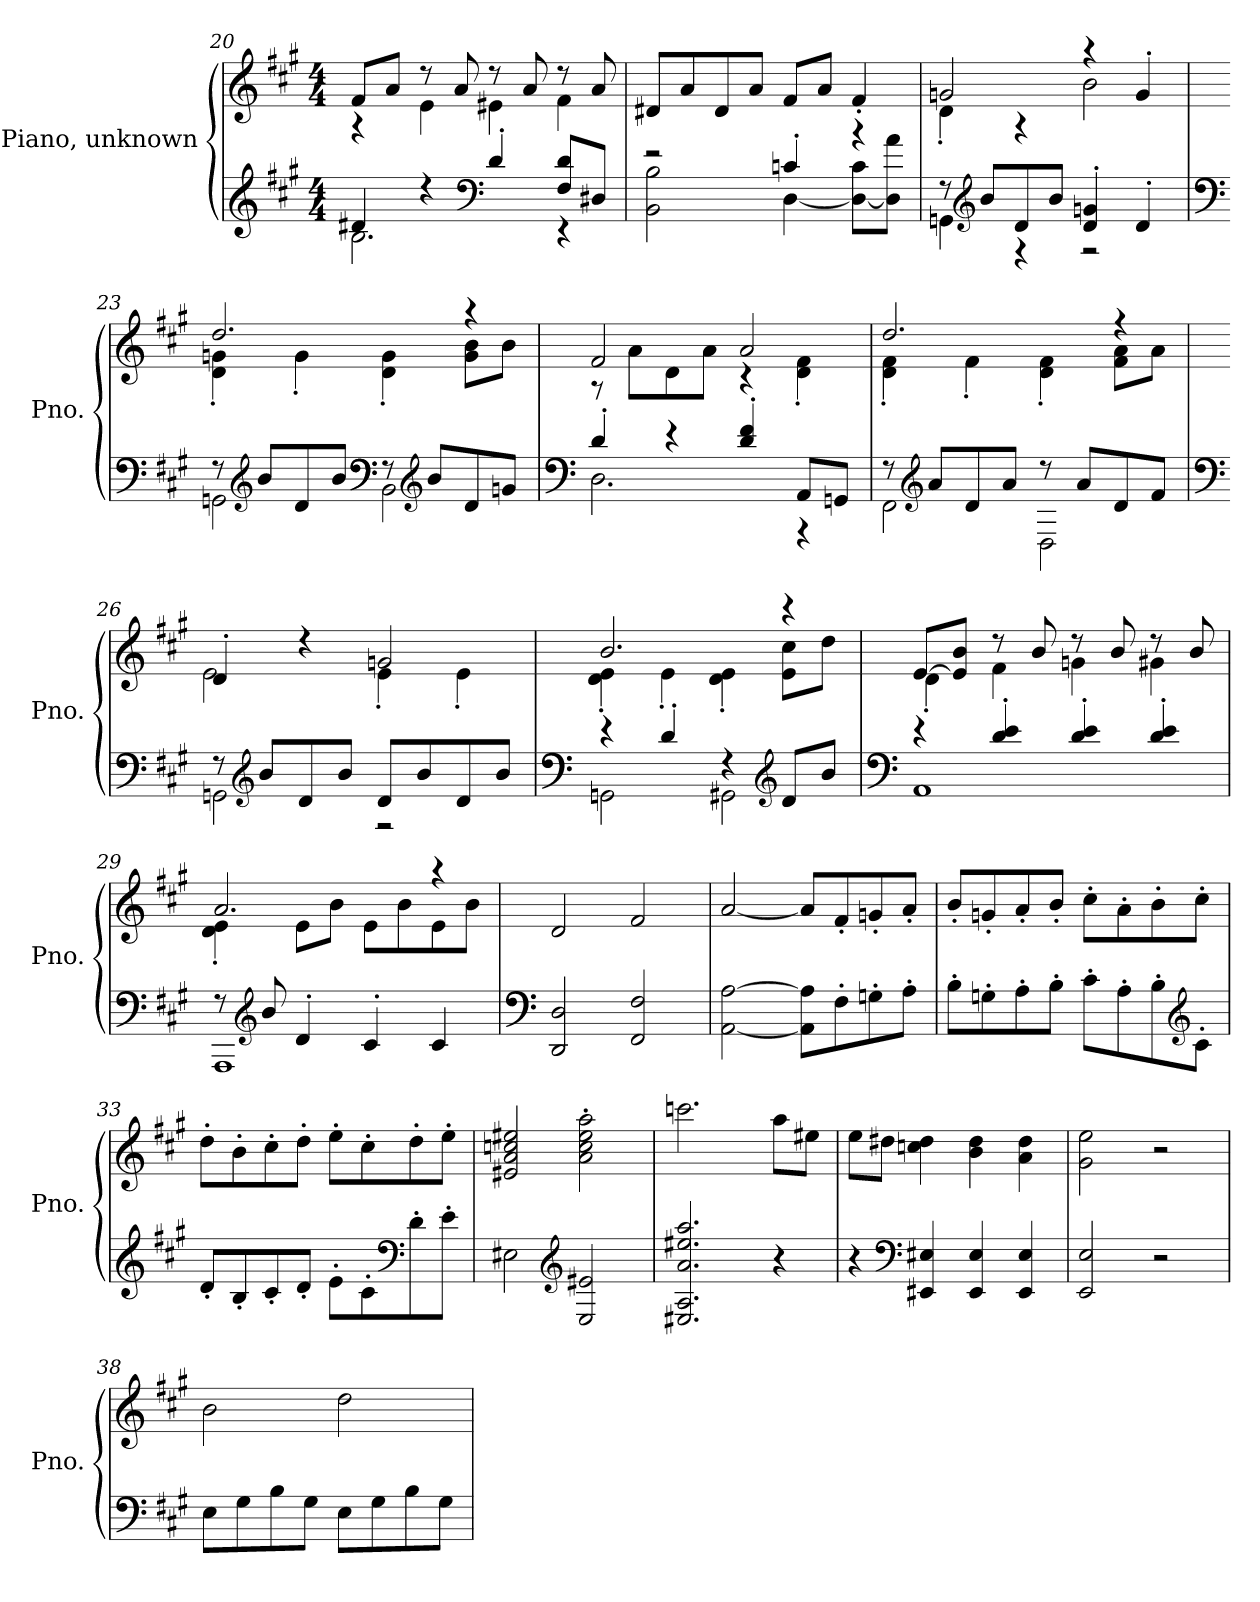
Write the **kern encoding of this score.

**kern	**kern
*part1	*part1
*staff2	*staff1
*I"Piano, unknown	*
*I'Pno.	*
!!LO:LB:g=z
*clefG2	*clefG2
*k[f#c#g#]	*k[f#c#g#]
*M4/4	*M4/4
=20	=20
*^	*^
4d#X/	2.B\	8f#/L	4r
.	.	8a/J	.
4r	.	8r	4e\
.	.	8a/	.
*clefF4	*	*	*
4d#'/	.	8r	4e#X\
.	.	8a/	.
8F#/ 8d#/L	4r	8r	4f#\
8D#X/J	.	8a/	.
*	*	*v	*v
=21	=21	=21
2r	2BB\ 2B\	8d#X/L
.	.	8a/
.	.	8d#/
.	.	8a/J
4cn'/	[4D\	8f#/L
.	.	8a/J
4r	8D\_ 8c\L	4f#'/
.	8D\] 8a\J	.
=22	=22	=22
*	*	*^
8r	4GGn\	2gn/	4d'\
*clefG2	*	*	*
8b/L	.	.	.
8d/	4r	.	4r
8b/J	.	.	.
4d/' 4gn/'	2r	4r	2b\
4d'/	.	4g'/	.
!!LO:LB:g=z	!!
=23	=23	=23	=23
*clefF4	*	*	*
8r	2GGn\	2.dd/	4d\' 4gn\'
*clefG2	*	*	*
8b/L	.	.	.
8d/	.	.	4g'\
8b/J	.	.	.
*clefF4	*	*	*
8r	2BB\	.	4d\' 4g\'
*clefG2	*	*	*
8b/L	.	.	.
8d/	.	4r	8g\ 8b\L
8gn/J	.	.	8b\J
=24	=24	=24	=24
*clefF4	*	*	*
4d'/	2.D\	2f#/	8r
.	.	.	8a\L
4r	.	.	8d\
.	.	.	8a\J
4d/' 4f#/'	.	2a/	4r
8AA/L	4r	.	4d\' 4f#\'
8GGn/J	.	.	.
=25	=25	=25	=25
8r	2FF#\	2.dd/	4d\' 4f#\'
*clefG2	*	*	*
8a/L	.	.	.
8d/	.	.	4f#'\
8a/J	.	.	.
8r	2D\	.	4d\' 4f#\'
8a/L	.	.	.
8d/	.	4r	8f#\ 8a\L
8f#/J	.	.	8a\J
!!LO:LB:g=z	!!
=26	=26	=26	=26
*clefF4	*	*	*
8r	2GGn\	4d'/	2e\
*clefG2	*	*	*
8b/L	.	.	.
8d/	.	4r	.
8b/J	.	.	.
8d/L	2r	2gn/	4e'\
8b/	.	.	.
8d/	.	.	4e'\
8b/J	.	.	.
=27	=27	=27	=27
*clefF4	*	*	*
4r	2GGn\	2.b/	4d\' 4e\'
4d'/	.	.	4e'\
4r	2GG#X\	.	4d\' 4e\'
*clefG2	*	*	*
8d/L	.	4r	8e\ 8cc#\L
8b/J	.	.	8dd\J
=28	=28	=28	=28
*clefF4	*	*	*
4r	1AA	[8e/L	4d'\
.	.	8e/] 8b/J	.
4d/' 4e/'	.	8r	4f#\
.	.	8b/	.
4d/' 4e/'	.	8r	4gn\
.	.	8b/	.
4d/' 4e/'	.	8r	4g#X\
.	.	8b/	.
!!LO:PB:g=z	!!
=29	=29	=29	=29
8r	1AAA	2.a/	4d\' 4e\'
*clefG2	*	*	*
8b/	.	.	.
4d'/	.	.	8e\L
.	.	.	8b\J
4c#'/	.	.	8e\L
.	.	.	8b\
4c#/	.	4r	8e\
.	.	.	8b\J
*v	*v	*	*
*	*v	*v
=30	=30
*clefF4	*
2DD/ 2D/	2d/
2FF#/ 2F#/	2f#/
=31	=31
[2AA\ [2A\	[2a/
8AA\] 8A\]L	8a/L]
8F#'\	8f#'/
8Gn'\	8gn'/
8A'\J	8a'/J
=32	=32
8B'\L	8b'/L
8Gn'\	8gn'/
8A'\	8a'/
8B'\J	8b'/J
8c#'\L	8cc#'\L
8A'\	8a'\
8B'\	8b'\
*clefG2	*
8c#'\J	8cc#'\J
!!LO:LB:g=z
=33	=33
8d'/L	8dd'\L
8B'/	8b'\
8c#'/	8cc#'\
8d'/J	8dd'\J
8e'\L	8ee'\L
8c#'\	8cc#'\
*clefF4	*
8d'\	8dd'\
8e'\J	8ee'\J
=34	=34
2E#X\	2e#X/ 2a/ 2ccn/ 2ee#X/
*clefG2	*
2E#/ 2e#X/	2a\' 2cc\' 2ee#\' 2aa\'
=35	=35
2.E#X/ 2.A/ 2.a/ 2.ee#X/ 2.aa/	2.cccn\
4r	8aa\L
.	8ee#X\J
=36	=36
4r	8ee\L
.	8dd#X\J
*clefF4	*
4EE#X/ 4E#X/	4ccn\ 4dd#\
4EE#/ 4E#/	4b\ 4dd#\
4EE#/ 4E#/	4a\ 4dd#\
=37	=37
2EE/ 2E/	2g#\ 2ee\
2r	2r
!!LO:LB:g=z
=38	=38
8E\L	2b\
8G#\	.
8B\	.
8G#\J	.
8E\L	2dd\
8G#\	.
8B\	.
8G#\J	.
=	=
*-	*-
